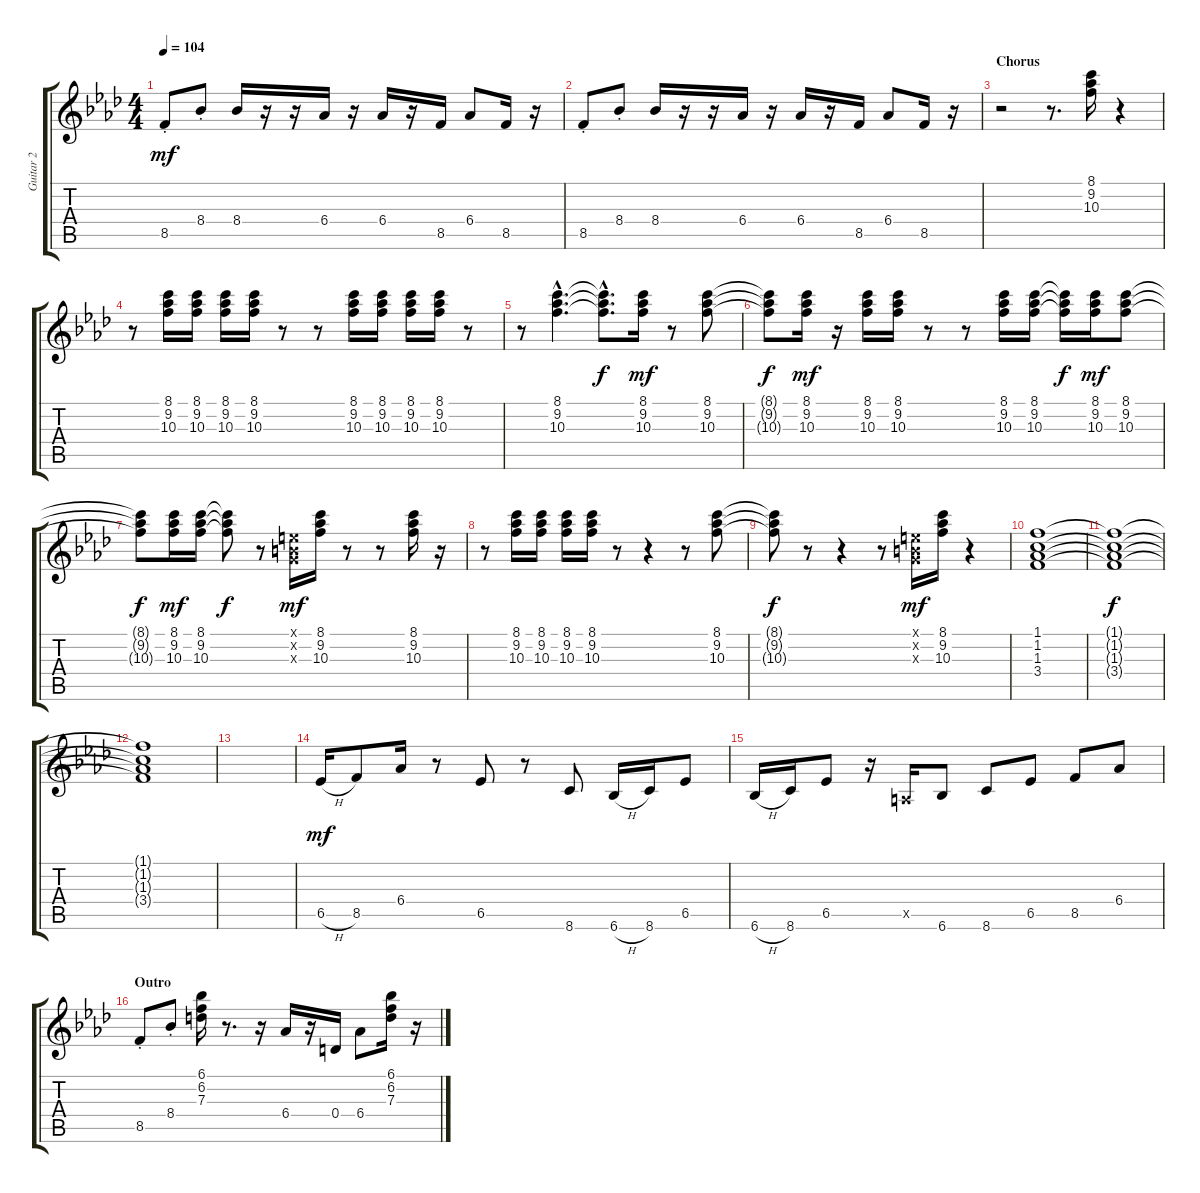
\track ("Guitar 2" "Guitar 2") {instrument electricguitarjazz}
\staff {score tabs}
\tuning (E4 B3 G3 D3 A2 E2) {hide}
\ts (4 4)
\tempo 104
\clef g2
\ks ab
8.5{st}.8{dy mf} 8.4{st}.8 8.4.16 r.16 r.16 6.4.16 r.16 6.4.16 r.16 8.5.16 6.4.8 8.5.16 r.16 |
8.5{st}.8 8.4{st}.8 8.4.16 r.16 r.16 6.4.16 r.16 6.4.16 r.16 8.5.16 6.4.8 8.5.16 r.16 |
\section ("" "Chorus")
r.2 r.8{d} (8.1 9.2 10.3).16 r.4 |
r.8 (8.1 9.2 10.3).16 (8.1 9.2 10.3).16 (8.1 9.2 10.3).16 (8.1 9.2 10.3).16 r.8 r.8 (8.1 9.2 10.3).16 (8.1 9.2 10.3).16 (8.1 9.2 10.3).16 (8.1 9.2 10.3).16 r.8 |
r.8 (8.1{hac} 9.2{hac} 10.3{hac}).4{d} (8.1{hac t} 9.2{hac t} 10.3{hac t}).8{d dy f} (8.1 9.2 10.3).16{dy mf} r.8 (8.1 9.2 10.3).8 |
(8.1{t} 9.2{t} 10.3{t}).8{dy f} (8.1 9.2 10.3).16{dy mf} r.16 (8.1 9.2 10.3).16 (8.1 9.2 10.3).16 r.8 r.8 (8.1 9.2 10.3).16 (8.1 9.2 10.3).16 (8.1{t} 9.2{t} 10.3{t}).16{dy f} (8.1 9.2 10.3).16{dy mf} (8.1 9.2 10.3).8 |
(8.1{t} 9.2{t} 10.3{t}).8{dy f} (8.1 9.2 10.3).16{dy mf} (8.1 9.2 10.3).16 (8.1{t} 9.2{t} 10.3{t}).8{dy f} r.8 (0.1{x} 0.2{x} 0.3{x}).16{dy mf} (8.1 9.2 10.3).16 r.8 r.8 (8.1 9.2 10.3).16 r.16 |
r.8 (8.1 9.2 10.3).16 (8.1 9.2 10.3).16 (8.1 9.2 10.3).16 (8.1 9.2 10.3).16 r.8 r.4 r.8 (8.1 9.2 10.3).8 |
(8.1{t} 9.2{t} 10.3{t}).8{dy f} r.8 r.4 r.8 (0.1{x} 0.2{x} 0.3{x}).16{dy mf} (8.1 9.2 10.3).16 r.4 |
(1.1 1.2 1.3 3.4).1 |
(1.1{t} 1.2{t} 1.3{t} 3.4{t}).1{dy f} |
(1.1{t} 1.2{t} 1.3{t} 3.4{t}).1 |
|
6.5{h}.16{dy mf} 8.5.8 6.4.16 r.8 6.5.8 r.8 8.6.8 6.6{h}.16 8.6.16 6.5.8 |
6.6{h}.16 8.6.16 6.5.8 r.16 0.5{x}.16 6.6.8 8.6.8 6.5.8 8.5.8 6.4.8 |
\section ("" "Outro")
8.5{st}.8 8.4{st}.8 (6.1 6.2 7.3).16 r.8{d} r.16 6.4.16 r.16 0.4.16 6.4.8 (6.1 6.2 7.3).16 r.16
